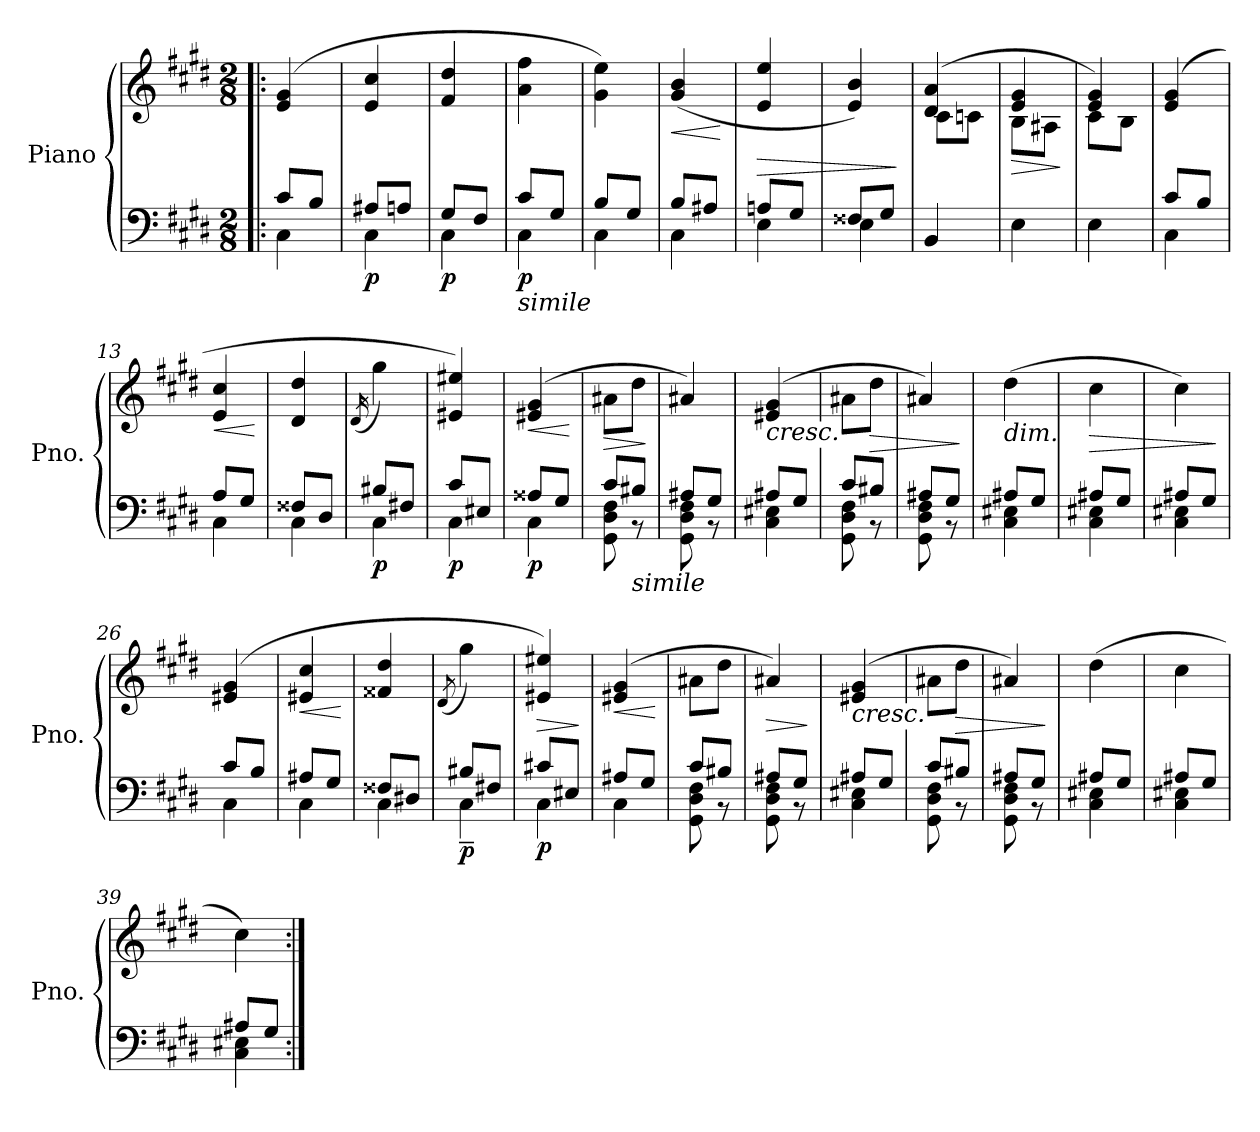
**kern	**kern	**dynam
*part1	*part1	*part1
*staff2	*staff1	*staff1/2
*I"Piano	*	*
*I'Pno.	*	*
*clefF4	*clefG2	*
*k[f#c#g#d#]	*k[f#c#g#d#]	*
*M2/8	*M2/8	*
*MM80	*MM80	*
=1!|:	=1!|:	=1!|:
*^	*	*
!	!	!	!LO:DY:b=2
!	!	!	!LO:DY:n=1:b
8c#/L	4C#\	(>4e/ 4g#/	p mf
8B/J	.	.	.
=2	=2	=2	=2
!	!	!	!LO:DY:b=2
8A#X/L	4C#\	4e/ 4cc#/	p
8An/J	.	.	.
=3	=3	=3	=3
!	!	!	!LO:DY:b=2
8G#/L	4C#\	4f#/ 4dd#/	p
8F#/J	.	.	.
=4	=4	=4	=4
!LO:TX:b:i:t=simile	!	!	!
!	!	!	!LO:DY:b=2
8c#/L	4C#\	4a\ 4ff#\	p
8G#/J	.	.	.
=5	=5	=5	=5
8B/L	4C#\	4g#\ 4ee\)	.
8G#/J	.	.	.
=6	=6	=6	=6
!	!	!	!LO:HP:b
8B/L	4C#\	(<4g#/ 4b/	<
8A#X/J	.	.	.
*v	*v	*	*
.	.	[
=7	=7	=7
*^	*	*
!	!	!	!LO:HP:b
8An/L	4E\	4e/ 4ee/	>
8G#/J	.	.	.
=8	=8	=8	=8
8F##X/L	4E\	4e/ 4b/)	.
8G#/J	.	.	.
*v	*v	*	*
.	.	]
=9	=9	=9
*	*^	*
4BB/	(>4d#/ 4a/	8c#\L	.
.	.	8cn\J	.
=10	=10	=10	=10
!	!	!	!LO:HP:b
4E\	4e/ 4g#/	8B\L	>
.	.	8A#X\J	.
*	*v	*v	*
.	.	]
!!LO:LB:g=z
=11	=11	=11
*	*^	*
4E\	4e/ 4g#/)	8c#\L	.
.	.	8B\J	.
*	*v	*v	*
=12	=12	=12
*^	*	*
8c#/L	4C#\	(>4e/ 4g#/	.
8B/J	.	.	.
=13	=13	=13	=13
!	!	!	!LO:HP:b
8A/L	4C#\	4e/ 4cc#/	<
8G#/J	.	.	.
*v	*v	*	*
.	.	[
=14	=14	=14
*^	*	*
8F##X/L	4C#\	4d#/ 4dd#/	.
8D#/J	.	.	.
=15	=15	=15	=15
.	.	(>16qd#/	.
!	!	!	!LO:DY:b=2
8B#X/L	4C#\	4gg#\)	p
8F#X/J	.	.	.
=16	=16	=16	=16
!	!	!	!LO:DY:b=2
8c#/L	4C#\	4e#X/ 4ee#X/)	p
8E#X/J	.	.	.
=17	=17	=17	=17
!	!	!	!LO:HP:b
!	!	!	!LO:DY:n=1:b=2
8A##X/L	4C#\	(>4e#X/ 4g#/	< p
8G#/J	.	.	.
*v	*v	*	*
.	.	[
=18	=18	=18
*^	*	*
!	!	!	!LO:HP:b
!	!	!	!LO:DY:n=1:b=2
!	!	!	!LO:DY:n=2:b
!	!	!	!LO:DY:n=3:b
!	!	!	!LO:DY:n=4:b
8c#/L	8GG#\ 8D#\ 8F#\	8a#X\L	> p other-dynamics mp other-dynamics
!LO:TX:b:i:t=simile	!	!	!
8B#X/J	8r	8dd#\J	.
*v	*v	*	*
.	.	]
=19	=19	=19
*^	*	*
8A#X/L	8GG#\ 8D#\ 8F#\	4a#X/)	.
8G#/J	8r	.	.
=20	=20	=20	=20
!	!	!	!LO:HP:b
8A#X/L	4C#\ 4E#X\	(>4e#X/ 4g#/	<
8G#/J	.	.	.
!!LO:LB:g=z
=21	=21	=21	=21
!	!	!	!LO:DY:b
!	!	!	!LO:DY:n=1:b
!	!	!	!LO:DY:n=2:b
8c#/L	8GG#\ 8D#\ 8F#\	8a#X\L	other-dynamics pp other-dynamics
!	!	!	!LO:HP:n=1:b
8B#X/J	8r	8dd#\J	[ >
=22	=22	=22	=22
8A#X/L	8GG#\ 8D#\ 8F#\	4a#X/)	.
8G#/J	8r	.	.
*v	*v	*	*
.	.	]
=23	=23	=23
*^	*	*
!	!	!LO:TX:b:i:t=dim.	!
8A#X/L	4C#\ 4E#X\	(>4dd#\	.
8G#/J	.	.	.
=24	=24	=24	=24
!	!	!	!LO:HP:b
8A#X/L	4C#\ 4E#X\	4cc#\	>
8G#/J	.	.	.
=25	=25	=25	=25
8A#X/L	4C#\ 4E#X\	4cc#\)	.
8G#/J	.	.	.
*v	*v	*	*
.	.	]
=26	=26	=26
*^	*	*
8c#/L	4C#\	(>4e#X/ 4g#/	.
8B/J	.	.	.
=27	=27	=27	=27
!	!	!	!LO:HP:b
8A#X/L	4C#\	4e#X/ 4cc#/	<
8G#/J	.	.	.
*v	*v	*	*
.	.	[
=28	=28	=28
*^	*	*
8F##X/L	4C#\	4f##X/ 4dd#/	.
8D#X/J	.	.	.
=29	=29	=29	=29
.	.	(>8qd#/	.
!	!	!	!LO:DY:b=2
8B#X/L	4C#~\	4gg#\)	p
8F#X/J	.	.	.
=30	=30	=30	=30
!	!	!	!LO:HP:b
!	!	!	!LO:DY:n=1:b=2
8c#X/L	4C#\	4e#X/ 4ee#X/)	> p
8E#X/J	.	.	.
*v	*v	*	*
.	.	]
!!LO:LB:g=z
=31	=31	=31
*^	*	*
!	!	!	!LO:HP:b
8A#X/L	4C#\	(>4e#X/ 4g#/	<
8G#/J	.	.	.
*v	*v	*	*
.	.	[
=32	=32	=32
*^	*	*
!	!	!	!LO:DY:b
!	!	!	!LO:DY:n=1:b
!	!	!	!LO:DY:n=2:b
8c#/L	8GG#\ 8D#\ 8F#\	8a#X\L	other-dynamics mp other-dynamics
8B#X/J	8r	8dd#\J	.
=33	=33	=33	=33
!	!	!	!LO:HP:b
8A#X/L	8GG#\ 8D#\ 8F#\	4a#X/)	>
8G#/J	8r	.	.
*v	*v	*	*
.	.	]
=34	=34	=34
*^	*	*
!	!	!	!LO:HP:b
8A#X/L	4C#\ 4E#X\	(>4e#X/ 4g#/	<
8G#/J	.	.	.
=35	=35	=35	=35
!	!	!	!LO:DY:a=2
!	!	!	!LO:DY:n=1:a=2
!	!	!	!LO:DY:n=2:a=2
8c#/L	8GG#\ 8D#\ 8F#\	8a#X\L	other-dynamics pp other-dynamics
!	!	!	!LO:HP:n=1:b
8B#X/J	8r	8dd#\J	[ >
=36	=36	=36	=36
8A#X/L	8GG#\ 8D#\ 8F#\	4a#X/)	.
8G#/J	8r	.	.
*v	*v	*	*
.	.	]
=37	=37	=37
*^	*	*
8A#X/L	4C#\ 4E#X\	(>4dd#\	.
8G#/J	.	.	.
=38	=38	=38	=38
8A#X/L	4C#\ 4E#X\	4cc#\	.
8G#/J	.	.	.
=39	=39	=39	=39
8A#X/L	4C#\ 4E#X\	4cc#\)	.
8G#/J	.	.	.
*v	*v	*	*
=:|!	=:|!	=:|!
*-	*-	*-
